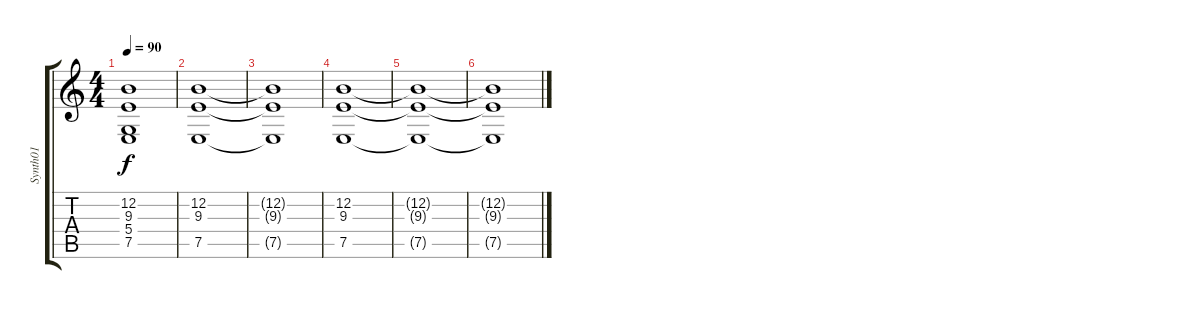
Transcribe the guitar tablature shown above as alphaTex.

\track ("Synth01" "Synth01") {instrument pad7halo}
\staff {score tabs}
\tuning (E4 B3 G3 D3 A2 E2) {hide}
\ts (4 4)
\tempo 90
\clef g2
\ks c
(12.2 9.3 5.4 7.5).1{dy f} |
(12.2 9.3 7.5).1 |
(12.2{t} 9.3{t} 7.5{t}).1 |
(12.2 9.3 7.5).1 |
(12.2{t} 9.3{t} 7.5{t}).1 |
(12.2{t} 9.3{t} 7.5{t}).1
